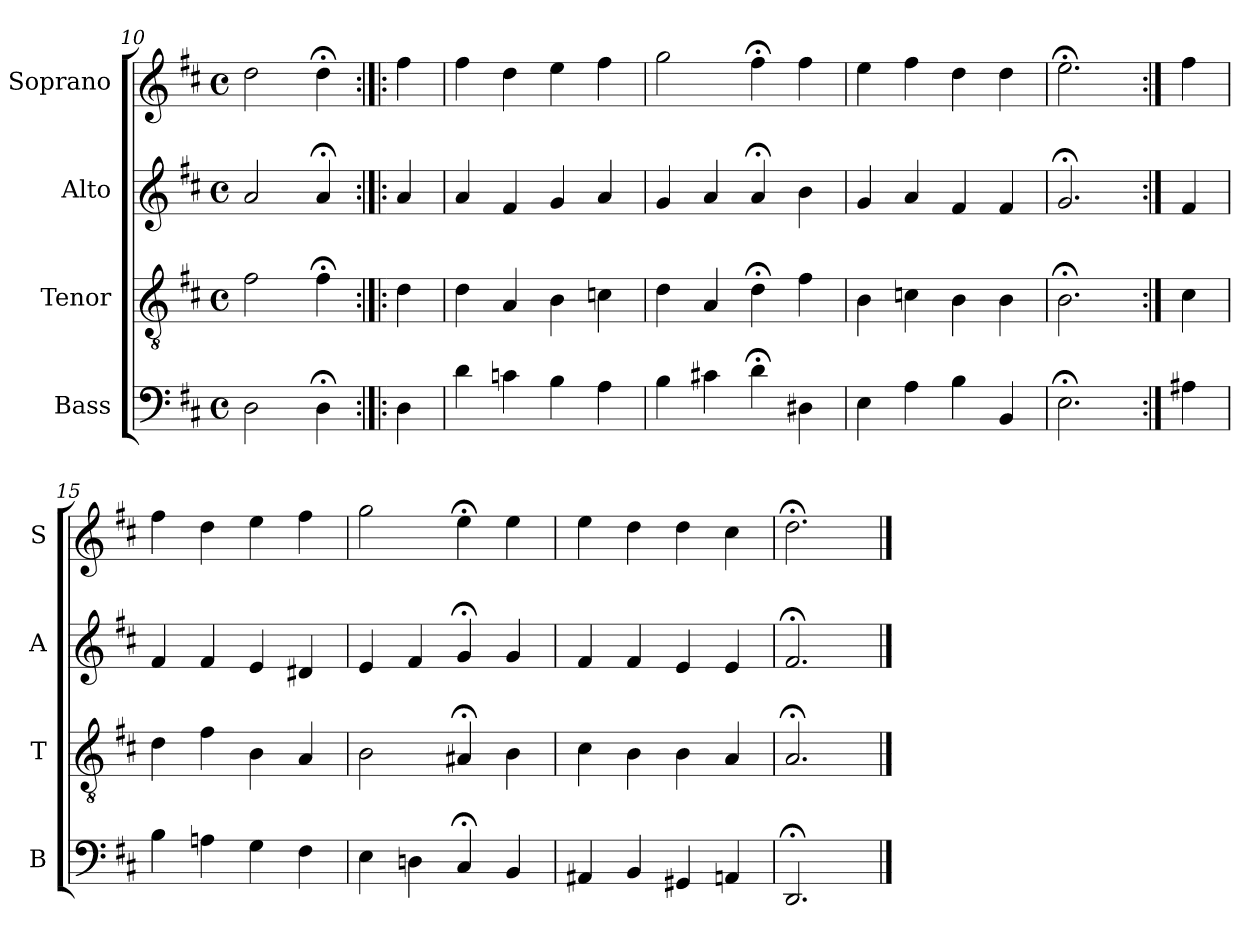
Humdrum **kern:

**kern	**kern	**kern	**kern
*part4	*part3	*part2	*part1
*staff4	*staff3	*staff2	*staff1
*I"Bass	*I"Tenor	*I"Alto	*I"Soprano
*I'B	*I'T	*I'A	*I'S
*clefF4	*clefGv2	*clefG2	*clefG2
*k[f#c#]	*k[f#c#]	*k[f#c#]	*k[f#c#]
*D:	*D:	*D:	*D:
*M4/4	*M4/4	*M4/4	*M4/4
*met(c)	*met(c)	*met(c)	*met(c)
=10	=10	=10	=10
2D	2f#	2a	2dd
4D;<	4f#;<	4a;<	4dd;<
=:|!|:	=:|!|:	=:|!|:	=:|!|:
4D	4d	4a	4ff#
=11	=11	=11	=11
4d	4d	4a	4ff#
4cni	4Ai	4f#i	4ddi
4B	4B	4g	4ee
4A	4cn	4a	4ff#
=12	=12	=12	=12
4B	4d	4g	2gg
4c#X	4A	4a	.
4d;<	4d;<	4a;<	4ff#;<
4D#X	4f#	4b	4ff#
=13	=13	=13	=13
4E	4B	4g	4ee
4A	4cn	4a	4ff#
4B	4B	4f#	4dd
4BB	4B	4f#	4dd
=14	=14	=14	=14
2.E;<	2.B;<	2.g;<	2.ee;<
=:|!	=:|!	=:|!	=:|!
4A#X	4c#	4f#	4ff#
=15	=15	=15	=15
4B	4d	4f#	4ff#
4An	4f#	4f#	4dd
4G	4B	4e	4ee
4F#	4A	4d#X	4ff#
=16	=16	=16	=16
4E	2B	4e	2gg
4Dn	.	4f#	.
4C#;<	4A#X;<	4g;<	4ee;<
4BB	4B	4g	4ee
=17	=17	=17	=17
4AA#X	4c#	4f#	4ee
4BB	4B	4f#	4dd
4GG#X	4B	4e	4dd
4AAn	4A	4e	4cc#
=18	=18	=18	=18
2.DD;<	2.A;<	2.f#;<	2.dd;<
==	==	==	==
*-	*-	*-	*-
